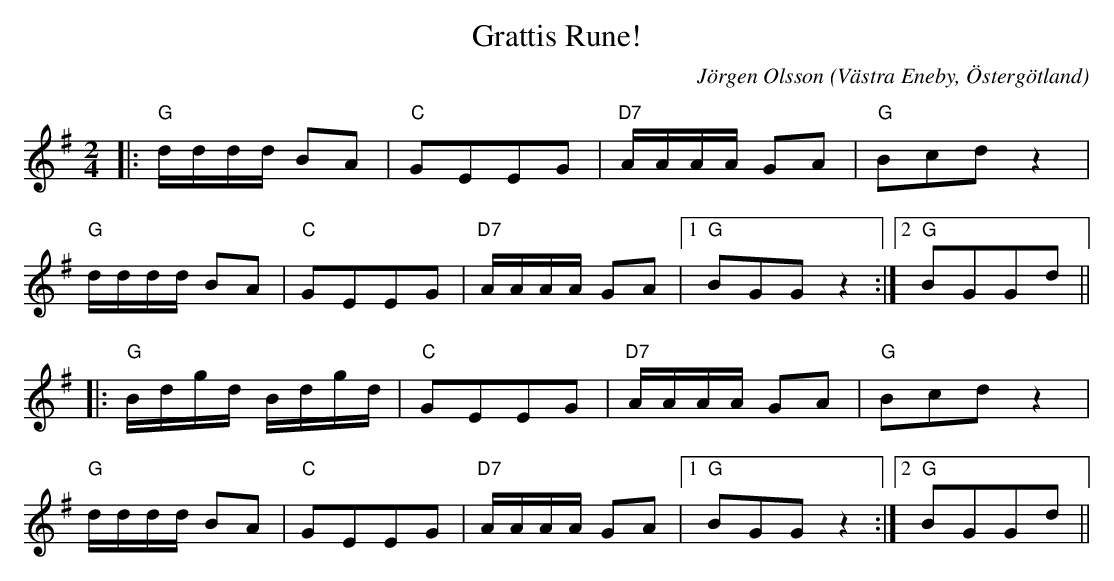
X:1
T:Grattis Rune!
C:Jörgen Olsson
O:Västra Eneby, Östergötland
Q:115
M:2/4
L:1/8
K:G
|:"G"d/2d/2d/2d/2 BA|"C"GEEG|"D7"A/2A/2A/2A/2 GA|"G"Bcd z2|
"G"d/2d/2d/2d/2 BA|"C"GEEG|"D7"A/2A/2A/2A/2 GA|1"G"BGG z2 :|2"G"BGGd ||
|:"G"B/2d/2g/2d/2 B/2d/2g/2d/2|"C"GEEG|"D7"A/2A/2A/2A/2 GA|"G"Bcd z2|
"G"d/2d/2d/2d/2 BA|"C"GEEG|"D7"A/2A/2A/2A/2 GA|1"G"BGG z2 :|2"G"BGGd ||
